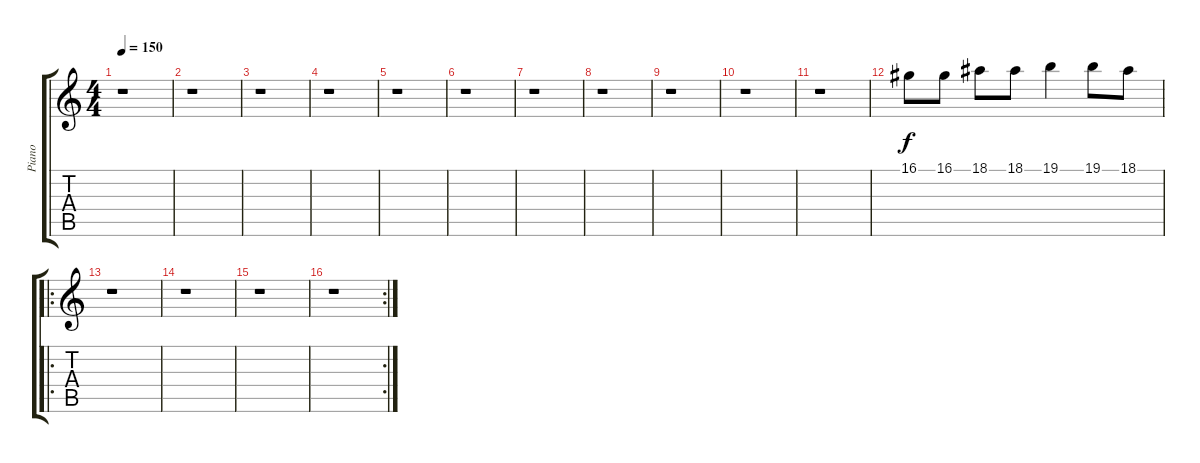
\track ("Piano" "Piano") {instrument acousticgrandpiano}
\staff {score tabs}
\tuning (E4 B3 G3 D3 A2 E2) {hide}
\ts (4 4)
\tempo 150
\clef g2
\ks c
r.1{dy f} |
r.1 |
r.1 |
r.1 |
r.1 |
r.1 |
r.1 |
r.1 |
r.1 |
r.1 |
r.1 |
16.1.8 16.1.8 18.1.8 18.1.8 19.1.4 19.1.8 18.1.8 |
\ro
r.1 |
r.1 |
r.1 |
\rc 2
r.1
